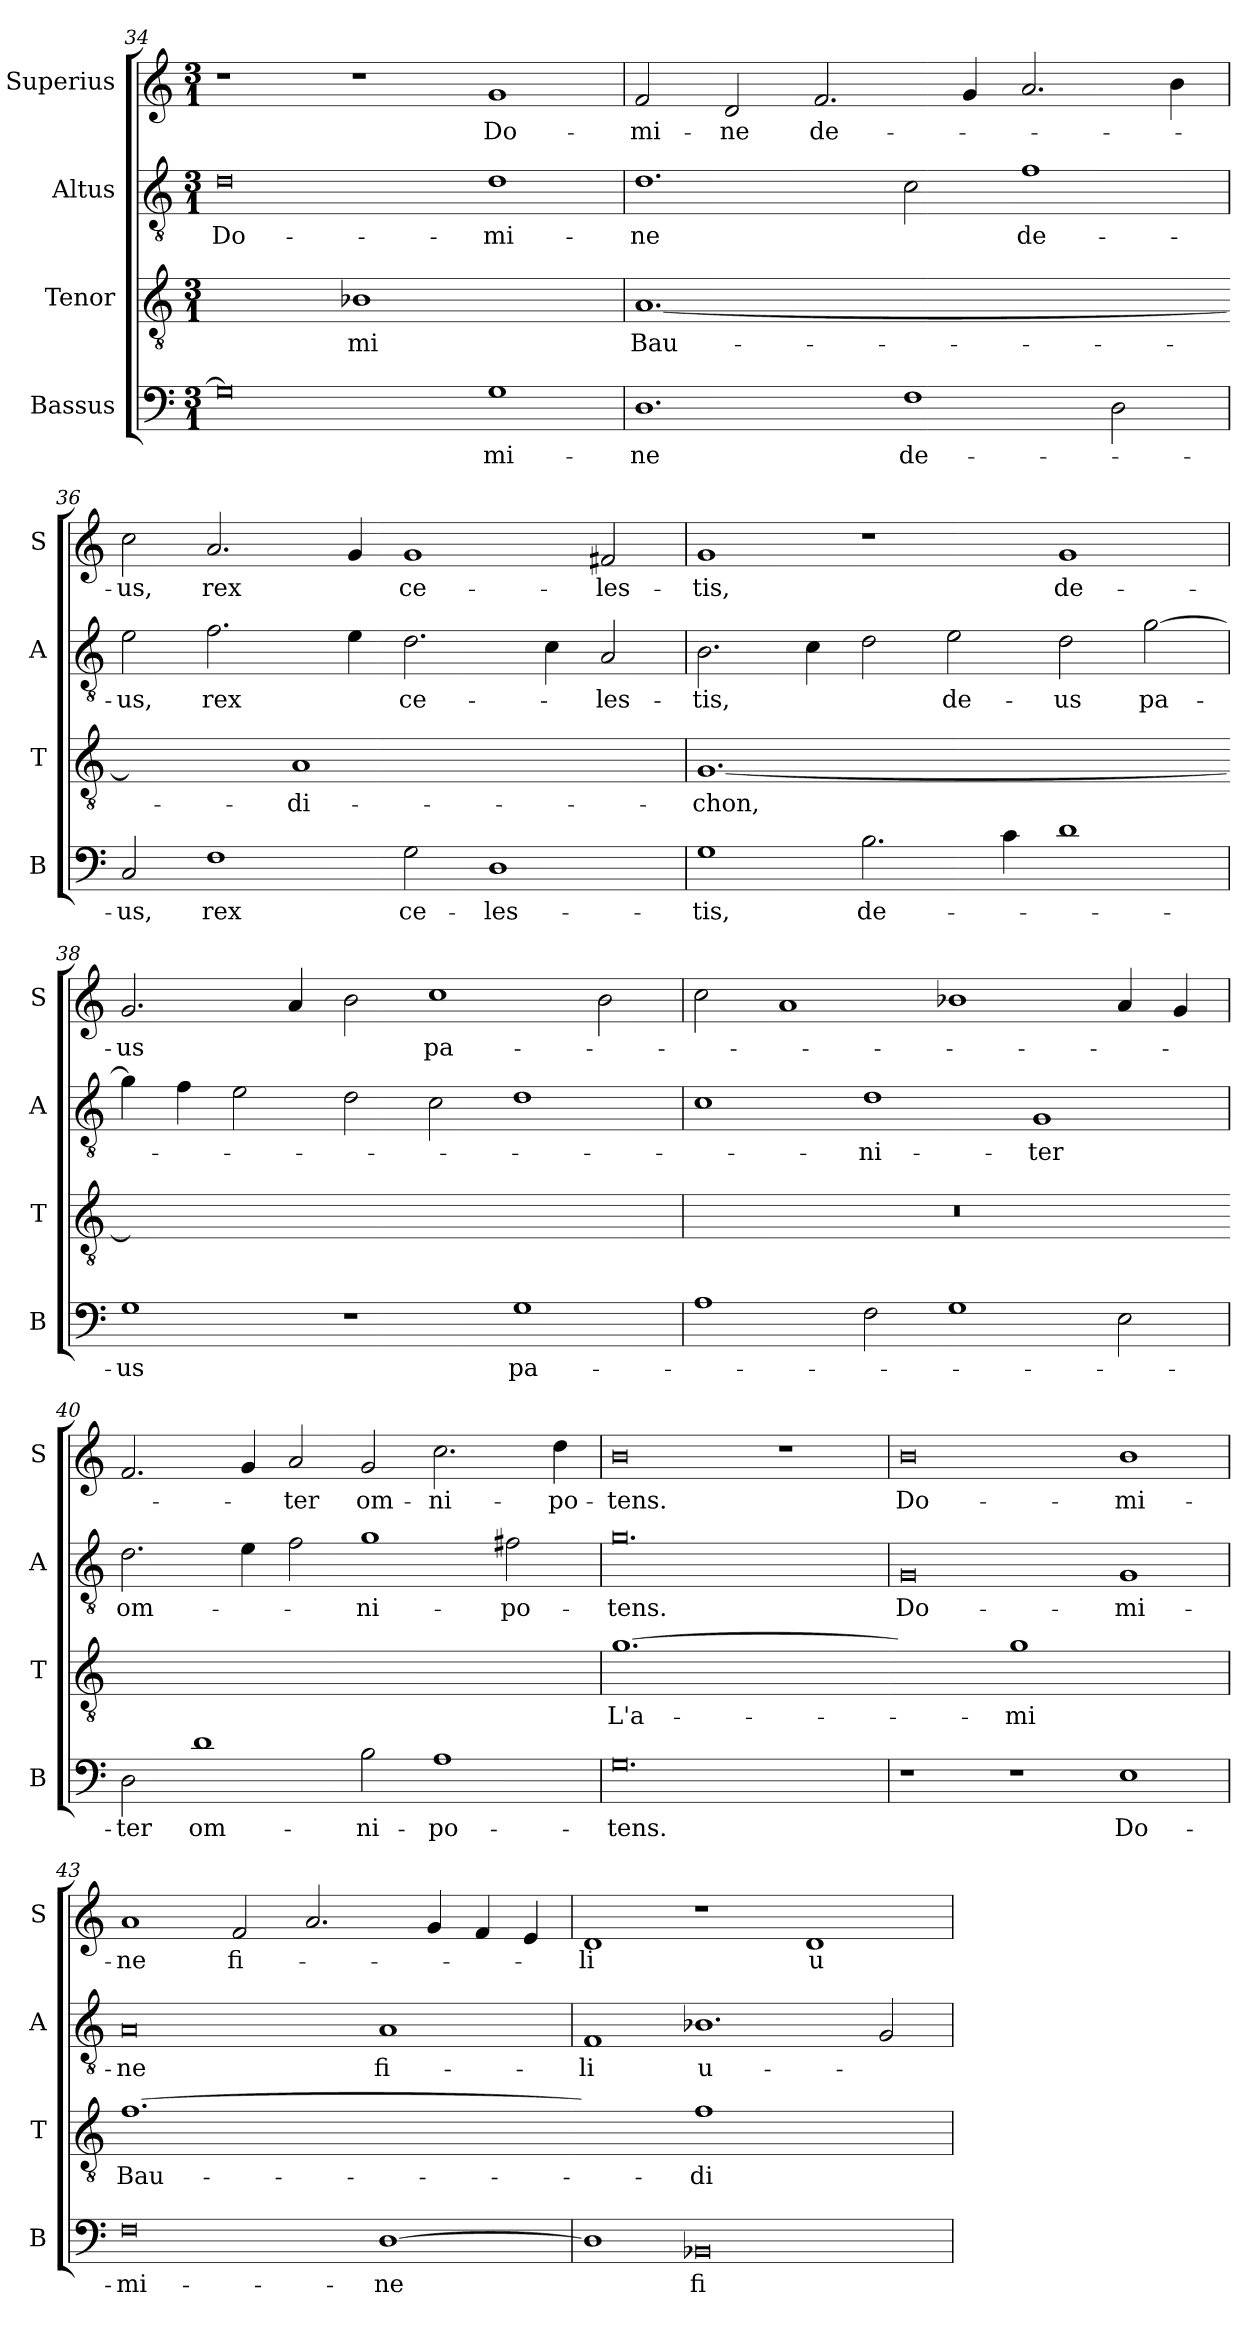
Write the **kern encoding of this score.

**kern	**text	**kern	**text	**kern	**text	**kern	**text
*part4	*part4	*part3	*part3	*part2	*part2	*part1	*part1
*staff4	*staff4	*staff3	*staff3	*staff2	*staff2	*staff1	*staff1
*I"Bassus	*	*I"Tenor	*	*I"Altus	*	*I"Superius	*
*I'B	*	*I'T	*	*I'A	*	*I'S	*
*clefF4	*	*clefGv2	*	*clefGv2	*	*clefG2	*
*k[]	*	*k[]	*	*k[]	*	*k[]	*
*M3/1	*	*M3/1	*	*M3/1	*	*M3/1	*
=34	=34	=34	=34	=34	=34	=34	=34
!	!	!LO:N:vis=2	!	!	!	!	!
0G]	.	1B-yy]	.	0d	Do-	1r	.
!	!	!LO:N:vis=1	!	!	!	!	!
.	.	0B-X	-mi	.	.	1r	.
1G	-mi-	.	.	1d	-mi-	1g	Do-
=35	=35	=35	=35	=35	=35	=35	=35
!	!	!LO:N:vis=1.	!	!	!	!	!
1.D	-ne	[0.A	Bau-	1.d	-ne	2f/	-mi-
.	.	.	.	.	.	2d/	-ne
.	.	.	.	.	.	2.f/	de-
1F	de-	.	.	2c\	.	.	.
.	.	.	.	.	.	4g/	.
.	.	.	.	1f	de-	2.a/	.
2D\	.	.	.	.	.	.	.
.	.	.	.	.	.	4b\	.
=36	=36	=36-	=36	=36	=36	=36	=36
!	!	!LO:N:vis=2	!	!	!	!	!
2C/	-us,	1Ayy]	.	2e\	-us,	2cc\	-us,
1F	rex	.	.	2.f\	rex	2.a/	rex
!	!	!LO:N:vis=1	!	!	!	!	!
.	.	0A	-di-	.	.	.	.
.	.	.	.	4e\	.	4g/	.
2G\	ce-	.	.	2.d\	ce-	1g	ce-
1D	-les-	.	.	.	.	.	.
.	.	.	.	4c\	.	.	.
.	.	.	.	2A/	-les-	2f#X/	-les-
=37	=37	=37	=37	=37	=37	=37	=37
!	!	!LO:N:vis=1.	!	!	!	!	!
1G	-tis,	[0.G	-chon,	2.B\	-tis,	1g	-tis,
.	.	.	.	4c\	.	.	.
2.B\	de-	.	.	2d\	.	1r	.
.	.	.	.	2e\	de-	.	.
4c\	.	.	.	.	.	.	.
1d	.	.	.	2d\	-us	1g	de-
.	.	.	.	[2g\	pa-	.	.
=38	=38	=38-	=38	=38	=38	=38	=38
!	!	!LO:N:vis=1.	!	!	!	!	!
1G	-us	0.Gyy]	.	4g\]	.	2.g/	-us
.	.	.	.	4f\	.	.	.
.	.	.	.	2e\	.	.	.
.	.	.	.	.	.	4a/	.
1r	.	.	.	2d\	.	2b\	.
.	.	.	.	2c\	.	1cc	pa-
1G	pa-	.	.	1d	.	.	.
.	.	.	.	.	.	2b\	.
=39	=39	=39	=39	=39	=39	=39	=39
!	!	!LO:N:vis=1.	!	!	!	!	!
1A	.	0.r	.	1c	.	2cc\	.
.	.	.	.	.	.	1a	.
2F\	.	.	.	1d	-ni-	.	.
1G	.	.	.	.	.	1b-X	.
.	.	.	.	1G	-ter	.	.
2E\	.	.	.	.	.	4a/	.
.	.	.	.	.	.	4g/	.
=40	=40	=40-	=40	=40	=40	=40	=40
!	!	!LO:N:vis=1.	!	!	!	!	!
2D\	-ter	0.ryy	.	2.d\	om-	2.f/	.
1d	om-	.	.	.	.	.	.
.	.	.	.	4e\	.	4g/	.
.	.	.	.	2f\	.	2a/	-ter
2B\	-ni-	.	.	1g	-ni-	2g/	om-
1A	-po-	.	.	.	.	2.cc\	-ni-
.	.	.	.	2f#X\	-po-	.	.
.	.	.	.	.	.	4dd\	-po-
=41	=41	=41	=41	=41	=41	=41	=41
!	!	!LO:N:vis=1.	!	!	!	!	!
0.G	-tens.	[0.g	L'a-	0.g	-tens.	0b	-tens.
.	.	.	.	.	.	1r	.
=42	=42	=42-	=42	=42	=42	=42	=42
!	!	!LO:N:vis=2	!	!	!	!	!
1r	.	1gyy]	.	0G	Do-	0b	Do-
!	!	!LO:N:vis=1	!	!	!	!	!
1r	.	0g	-mi	.	.	.	.
1E	Do-	.	.	1G	-mi-	1b	-mi-
=43	=43	=43	=43	=43	=43	=43	=43
!	!	!LO:N:vis=1.	!	!	!	!	!
0F	-mi-	[0.f	Bau-	0A	-ne	1a	-ne
.	.	.	.	.	.	2f/	fi-
.	.	.	.	.	.	2.a/	.
[1D	-ne	.	.	1A	fi-	.	.
.	.	.	.	.	.	4g/	.
.	.	.	.	.	.	4f/	.
.	.	.	.	.	.	4e/	.
=44	=44	=44-	=44	=44	=44	=44	=44
!	!	!LO:N:vis=2	!	!	!	!	!
1D]	.	1fyy]	.	1F	-li	1d	-li
!	!	!LO:N:vis=1	!	!	!	!	!
0BB-X	fi-	0f	-di-	1.B-X	u-	1r	.
.	.	.	.	.	.	1d	u-
.	.	.	.	2G/	.	.	.
=	=	=	=	=	=	=	=
*-	*-	*-	*-	*-	*-	*-	*-
